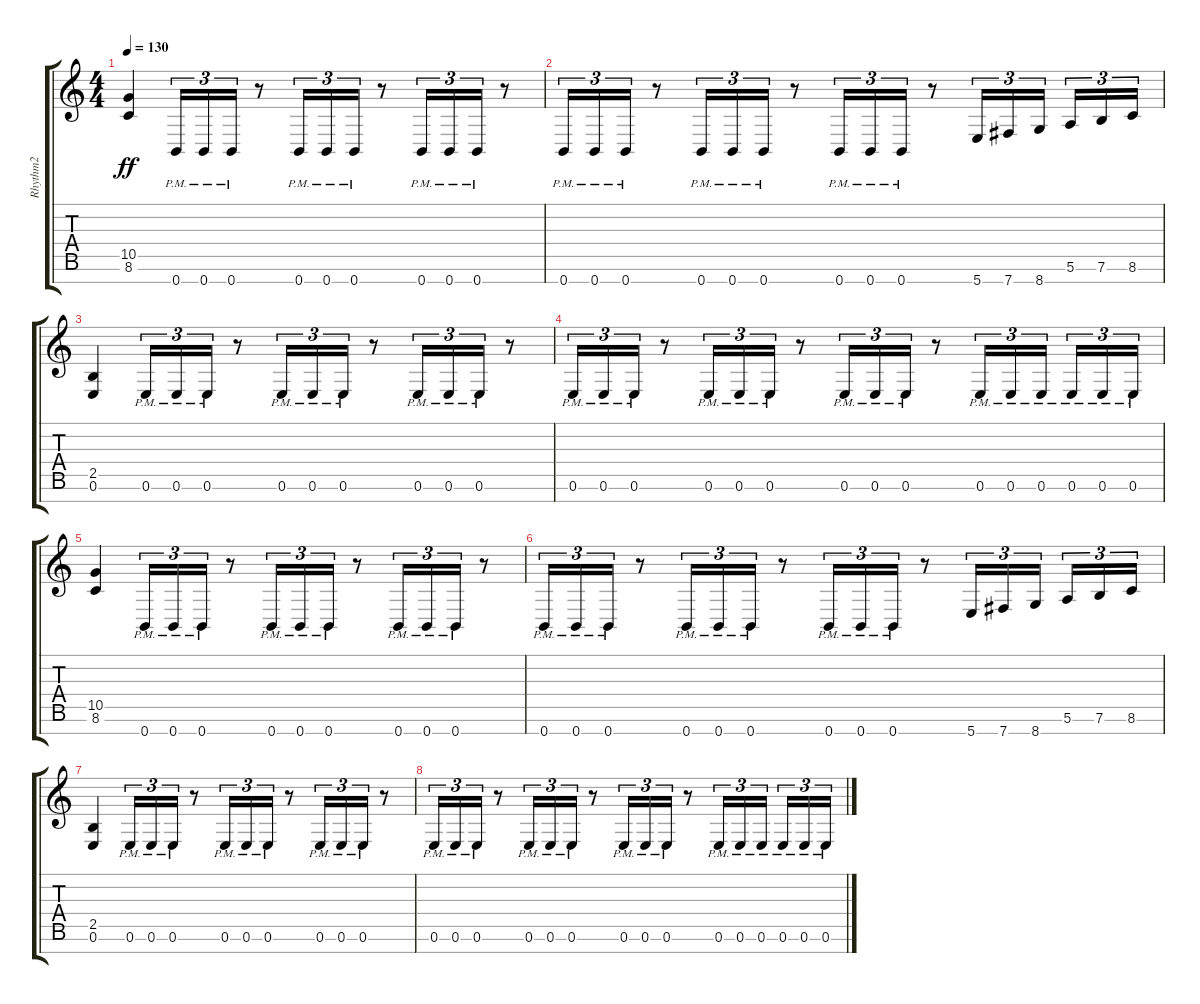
\track ("Rhythm2" "Rhythm2") {instrument overdrivenguitar}
\staff {score tabs}
\tuning (E4 B3 G3 D3 A2 E2 B1) {hide}
\ts (4 4)
\tempo 130
\clef g2
\ks c
(10.5 8.6).4{dy ff} 0.7{pm}.16{tu (3 2)} 0.7{pm}.16{tu (3 2)} 0.7{pm}.16{tu (3 2)} r.8 0.7{pm}.16{tu (3 2)} 0.7{pm}.16{tu (3 2)} 0.7{pm}.16{tu (3 2)} r.8 0.7{pm}.16{tu (3 2)} 0.7{pm}.16{tu (3 2)} 0.7{pm}.16{tu (3 2)} r.8 |
0.7{pm}.16{tu (3 2)} 0.7{pm}.16{tu (3 2)} 0.7{pm}.16{tu (3 2)} r.8 0.7{pm}.16{tu (3 2)} 0.7{pm}.16{tu (3 2)} 0.7{pm}.16{tu (3 2)} r.8 0.7{pm}.16{tu (3 2)} 0.7{pm}.16{tu (3 2)} 0.7{pm}.16{tu (3 2)} r.8 5.7.16{tu (3 2)} 7.7.16{tu (3 2)} 8.7.16{tu (3 2) beam splitsecondary} 5.6.16{tu (3 2)} 7.6.16{tu (3 2)} 8.6.16{tu (3 2)} |
(2.5 0.6).4 0.6{pm}.16{tu (3 2)} 0.6{pm}.16{tu (3 2)} 0.6{pm}.16{tu (3 2)} r.8 0.6{pm}.16{tu (3 2)} 0.6{pm}.16{tu (3 2)} 0.6{pm}.16{tu (3 2)} r.8 0.6{pm}.16{tu (3 2)} 0.6{pm}.16{tu (3 2)} 0.6{pm}.16{tu (3 2)} r.8 |
0.6{pm}.16{tu (3 2)} 0.6{pm}.16{tu (3 2)} 0.6{pm}.16{tu (3 2)} r.8 0.6{pm}.16{tu (3 2)} 0.6{pm}.16{tu (3 2)} 0.6{pm}.16{tu (3 2)} r.8 0.6{pm}.16{tu (3 2)} 0.6{pm}.16{tu (3 2)} 0.6{pm}.16{tu (3 2)} r.8 0.6{pm}.16{tu (3 2)} 0.6{pm}.16{tu (3 2)} 0.6{pm}.16{tu (3 2) beam splitsecondary} 0.6{pm}.16{tu (3 2)} 0.6{pm}.16{tu (3 2)} 0.6{pm}.16{tu (3 2)} |
(10.5 8.6).4 0.7{pm}.16{tu (3 2)} 0.7{pm}.16{tu (3 2)} 0.7{pm}.16{tu (3 2)} r.8 0.7{pm}.16{tu (3 2)} 0.7{pm}.16{tu (3 2)} 0.7{pm}.16{tu (3 2)} r.8 0.7{pm}.16{tu (3 2)} 0.7{pm}.16{tu (3 2)} 0.7{pm}.16{tu (3 2)} r.8 |
0.7{pm}.16{tu (3 2)} 0.7{pm}.16{tu (3 2)} 0.7{pm}.16{tu (3 2)} r.8 0.7{pm}.16{tu (3 2)} 0.7{pm}.16{tu (3 2)} 0.7{pm}.16{tu (3 2)} r.8 0.7{pm}.16{tu (3 2)} 0.7{pm}.16{tu (3 2)} 0.7{pm}.16{tu (3 2)} r.8 5.7.16{tu (3 2)} 7.7.16{tu (3 2)} 8.7.16{tu (3 2) beam splitsecondary} 5.6.16{tu (3 2)} 7.6.16{tu (3 2)} 8.6.16{tu (3 2)} |
(2.5 0.6).4 0.6{pm}.16{tu (3 2)} 0.6{pm}.16{tu (3 2)} 0.6{pm}.16{tu (3 2)} r.8 0.6{pm}.16{tu (3 2)} 0.6{pm}.16{tu (3 2)} 0.6{pm}.16{tu (3 2)} r.8 0.6{pm}.16{tu (3 2)} 0.6{pm}.16{tu (3 2)} 0.6{pm}.16{tu (3 2)} r.8 |
0.6{pm}.16{tu (3 2)} 0.6{pm}.16{tu (3 2)} 0.6{pm}.16{tu (3 2)} r.8 0.6{pm}.16{tu (3 2)} 0.6{pm}.16{tu (3 2)} 0.6{pm}.16{tu (3 2)} r.8 0.6{pm}.16{tu (3 2)} 0.6{pm}.16{tu (3 2)} 0.6{pm}.16{tu (3 2)} r.8 0.6{pm}.16{tu (3 2)} 0.6{pm}.16{tu (3 2)} 0.6{pm}.16{tu (3 2) beam splitsecondary} 0.6{pm}.16{tu (3 2)} 0.6{pm}.16{tu (3 2)} 0.6{pm}.16{tu (3 2)}
